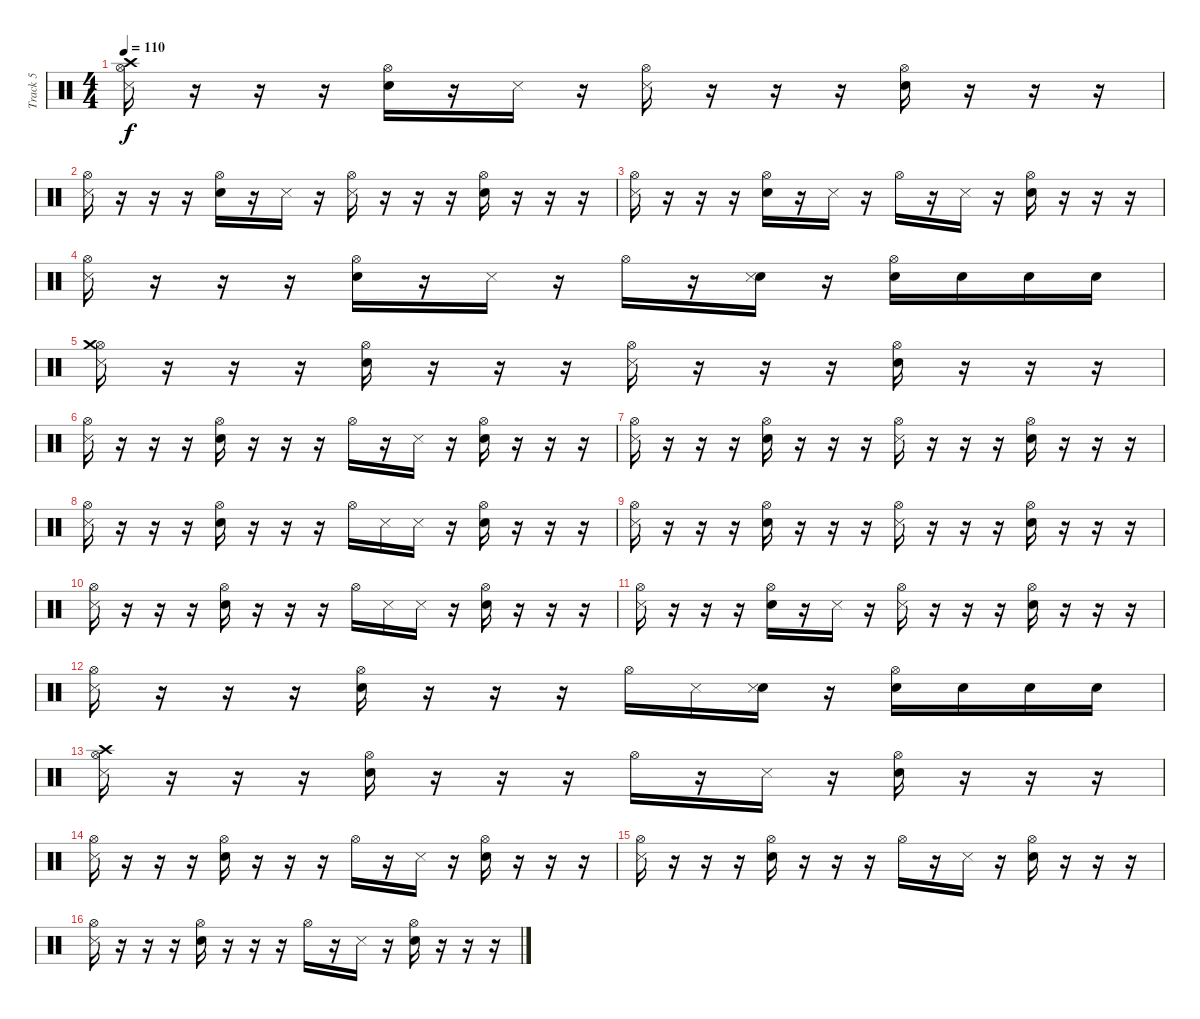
\track ("Track 5" "Track 5") {instrument percussion}
\staff {score}
\articulation defaults
\ts (4 4)
\tempo 110
\clef neutral
\ks c
("Hi-Hat (open)" "Crash high (hit)" "Metronome (hit)").16{dy f} r.16 r.16 r.16 ("Hi-Hat (open)" "Electric Snare (hit)").16 r.16 "Metronome (hit)".16 r.16 ("Hi-Hat (open)" "Metronome (hit)").16 r.16 r.16 r.16 ("Hi-Hat (open)" "Electric Snare (hit)").16 r.16 r.16 r.16 |
("Hi-Hat (open)" "Metronome (hit)").16 r.16 r.16 r.16 ("Hi-Hat (open)" "Electric Snare (hit)").16 r.16 "Metronome (hit)".16 r.16 ("Hi-Hat (open)" "Metronome (hit)").16 r.16 r.16 r.16 ("Hi-Hat (open)" "Electric Snare (hit)").16 r.16 r.16 r.16 |
("Hi-Hat (open)" "Metronome (hit)").16 r.16 r.16 r.16 ("Hi-Hat (open)" "Electric Snare (hit)").16 r.16 "Metronome (hit)".16 r.16 "Hi-Hat (open)".16 r.16 "Metronome (hit)".16 r.16 ("Hi-Hat (open)" "Electric Snare (hit)").16 r.16 r.16 r.16 |
("Hi-Hat (open)" "Metronome (hit)").16 r.16 r.16 r.16 ("Hi-Hat (open)" "Electric Snare (hit)").16 r.16 "Metronome (hit)".16 r.16 "Hi-Hat (open)".16 r.16 ("Electric Snare (hit)" "Metronome (hit)").16 r.16 ("Hi-Hat (open)" "Electric Snare (hit)").16 "Electric Snare (hit)".16 "Electric Snare (hit)".16 "Electric Snare (hit)".16 |
("Hi-Hat (open)" "Crash medium (hit)" "Metronome (hit)").16 r.16 r.16 r.16 ("Hi-Hat (open)" "Electric Snare (hit)").16 r.16 r.16 r.16 ("Hi-Hat (open)" "Metronome (hit)").16 r.16 r.16 r.16 ("Hi-Hat (open)" "Electric Snare (hit)").16 r.16 r.16 r.16 |
("Hi-Hat (open)" "Metronome (hit)").16 r.16 r.16 r.16 ("Hi-Hat (open)" "Electric Snare (hit)").16 r.16 r.16 r.16 "Hi-Hat (open)".16 r.16 "Metronome (hit)".16 r.16 ("Hi-Hat (open)" "Electric Snare (hit)").16 r.16 r.16 r.16 |
("Hi-Hat (open)" "Metronome (hit)").16 r.16 r.16 r.16 ("Hi-Hat (open)" "Electric Snare (hit)").16 r.16 r.16 r.16 ("Hi-Hat (open)" "Metronome (hit)").16 r.16 r.16 r.16 ("Hi-Hat (open)" "Electric Snare (hit)").16 r.16 r.16 r.16 |
("Hi-Hat (open)" "Metronome (hit)").16 r.16 r.16 r.16 ("Hi-Hat (open)" "Electric Snare (hit)").16 r.16 r.16 r.16 "Hi-Hat (open)".16 "Metronome (hit)".16 "Metronome (hit)".16 r.16 ("Hi-Hat (open)" "Electric Snare (hit)").16 r.16 r.16 r.16 |
("Hi-Hat (open)" "Metronome (hit)").16 r.16 r.16 r.16 ("Hi-Hat (open)" "Electric Snare (hit)").16 r.16 r.16 r.16 ("Hi-Hat (open)" "Metronome (hit)").16 r.16 r.16 r.16 ("Hi-Hat (open)" "Electric Snare (hit)").16 r.16 r.16 r.16 |
("Hi-Hat (open)" "Metronome (hit)").16 r.16 r.16 r.16 ("Hi-Hat (open)" "Electric Snare (hit)").16 r.16 r.16 r.16 "Hi-Hat (open)".16 "Metronome (hit)".16 "Metronome (hit)".16 r.16 ("Hi-Hat (open)" "Electric Snare (hit)").16 r.16 r.16 r.16 |
("Hi-Hat (open)" "Metronome (hit)").16 r.16 r.16 r.16 ("Hi-Hat (open)" "Electric Snare (hit)").16 r.16 "Metronome (hit)".16 r.16 ("Hi-Hat (open)" "Metronome (hit)").16 r.16 r.16 r.16 ("Hi-Hat (open)" "Electric Snare (hit)").16 r.16 r.16 r.16 |
("Hi-Hat (open)" "Metronome (hit)").16 r.16 r.16 r.16 ("Hi-Hat (open)" "Electric Snare (hit)").16 r.16 r.16 r.16 "Hi-Hat (open)".16 "Metronome (hit)".16 ("Electric Snare (hit)" "Metronome (hit)").16 r.16 ("Hi-Hat (open)" "Electric Snare (hit)").16 "Electric Snare (hit)".16 "Electric Snare (hit)".16 "Electric Snare (hit)".16 |
("Hi-Hat (open)" "Crash high (hit)" "Metronome (hit)").16 r.16 r.16 r.16 ("Hi-Hat (open)" "Electric Snare (hit)").16 r.16 r.16 r.16 "Hi-Hat (open)".16 r.16 "Metronome (hit)".16 r.16 ("Hi-Hat (open)" "Electric Snare (hit)").16 r.16 r.16 r.16 |
("Hi-Hat (open)" "Metronome (hit)").16 r.16 r.16 r.16 ("Hi-Hat (open)" "Electric Snare (hit)").16 r.16 r.16 r.16 "Hi-Hat (open)".16 r.16 "Metronome (hit)".16 r.16 ("Hi-Hat (open)" "Electric Snare (hit)").16 r.16 r.16 r.16 |
("Hi-Hat (open)" "Metronome (hit)").16 r.16 r.16 r.16 ("Hi-Hat (open)" "Electric Snare (hit)").16 r.16 r.16 r.16 "Hi-Hat (open)".16 r.16 "Metronome (hit)".16 r.16 ("Hi-Hat (open)" "Electric Snare (hit)").16 r.16 r.16 r.16 |
("Hi-Hat (open)" "Metronome (hit)").16 r.16 r.16 r.16 ("Hi-Hat (open)" "Electric Snare (hit)").16 r.16 r.16 r.16 "Hi-Hat (open)".16 r.16 "Metronome (hit)".16 r.16 ("Hi-Hat (open)" "Electric Snare (hit)").16 r.16 r.16 r.16
